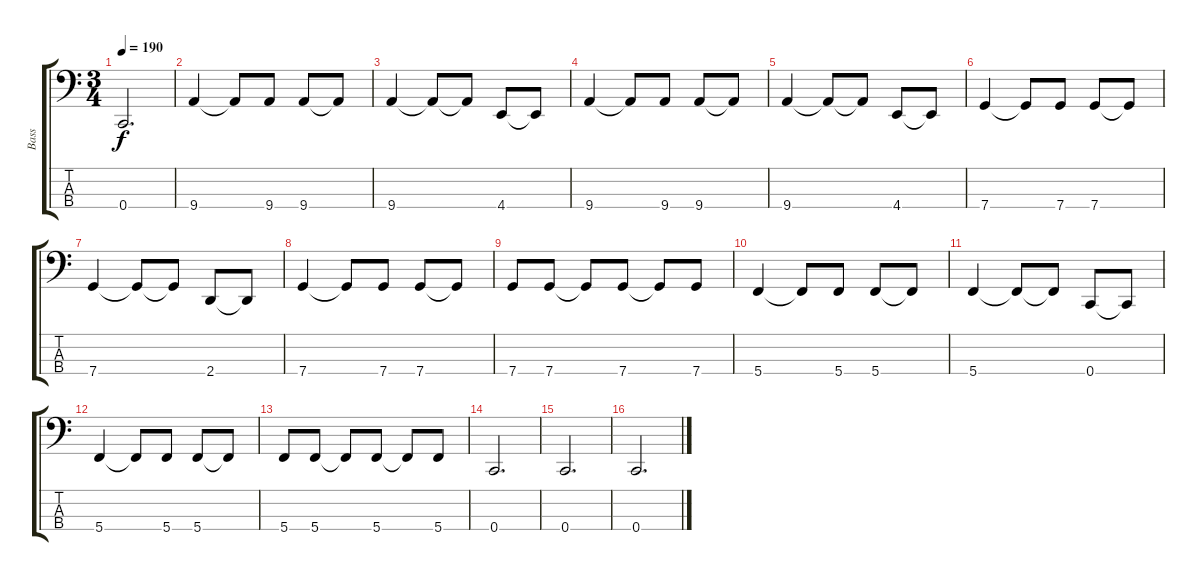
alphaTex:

\track ("Bass" "Bass") {instrument electricbassfinger}
\staff {score tabs}
\tuning (F2 C2 G1 C1) {hide}
\ts (3 4)
\tempo 190
\clef f4
\ks c
0.4{t}.2{d dy f} |
9.4.4 9.4{t}.8 9.4.8 9.4.8 9.4{t}.8 |
9.4.4 9.4{t}.8 9.4{t}.8 4.4.8 4.4{t}.8 |
9.4.4 9.4{t}.8 9.4.8 9.4.8 9.4{t}.8 |
9.4.4 9.4{t}.8 9.4{t}.8 4.4.8 4.4{t}.8 |
7.4.4 7.4{t}.8 7.4.8 7.4.8 7.4{t}.8 |
7.4.4 7.4{t}.8 7.4{t}.8 2.4.8 2.4{t}.8 |
7.4.4 7.4{t}.8 7.4.8 7.4.8 7.4{t}.8 |
7.4.8 7.4.8 7.4{t}.8 7.4.8 7.4{t}.8 7.4.8 |
5.4.4 5.4{t}.8 5.4.8 5.4.8 5.4{t}.8 |
5.4.4 5.4{t}.8 5.4{t}.8 0.4.8 0.4{t}.8 |
5.4.4 5.4{t}.8 5.4.8 5.4.8 5.4{t}.8 |
5.4.8 5.4.8 5.4{t}.8 5.4.8 5.4{t}.8 5.4.8 |
0.4.2{d} |
0.4.2{d} |
0.4.2{d}
